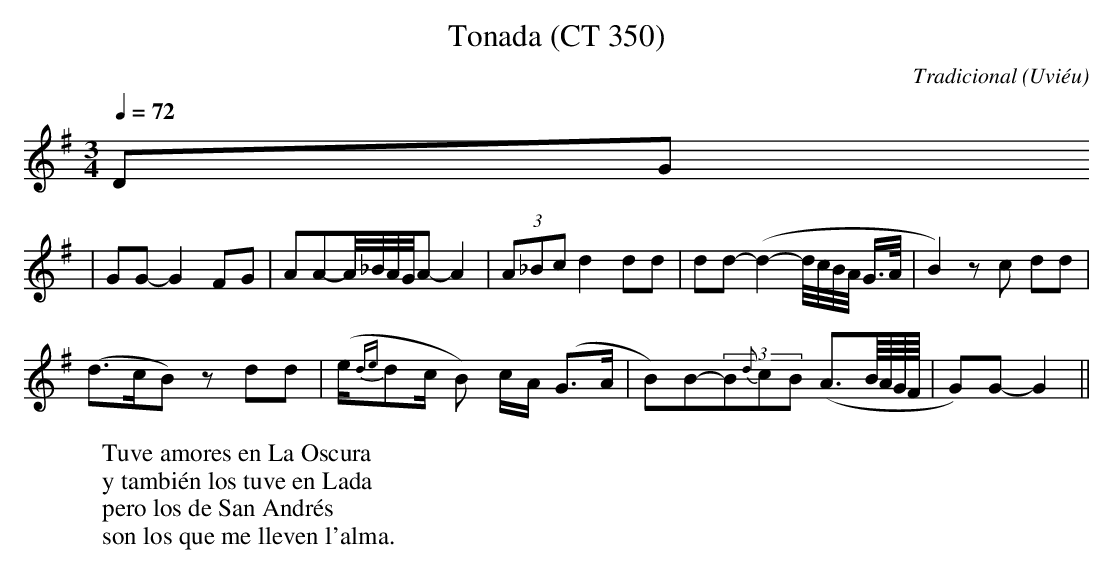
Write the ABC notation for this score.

X:1
T:Tonada (CT 350)
C:Tradicional
O:Uviéu
M:3/4
L:1/8
Q:1/4=72
W:Tuve amores en La Oscura
W:y también los tuve en Lada
W:pero los de San Andrés
W:son los que me lleven l'alma.
K:G
DG
|GG-G2 FG|AA-A/4_B/4A/4G/4A-A2|(3A_Bc d2 dd|dd-(d2-d/4c/4B/4A/4 G/>A/|B2) zc dd|
(d>cB)z dd|(e/{de}dc/ B) c/A/ (G>A|B)B-(3B{d}cB (A3/2B/8A/8G/8F/8|G)G-G2||
